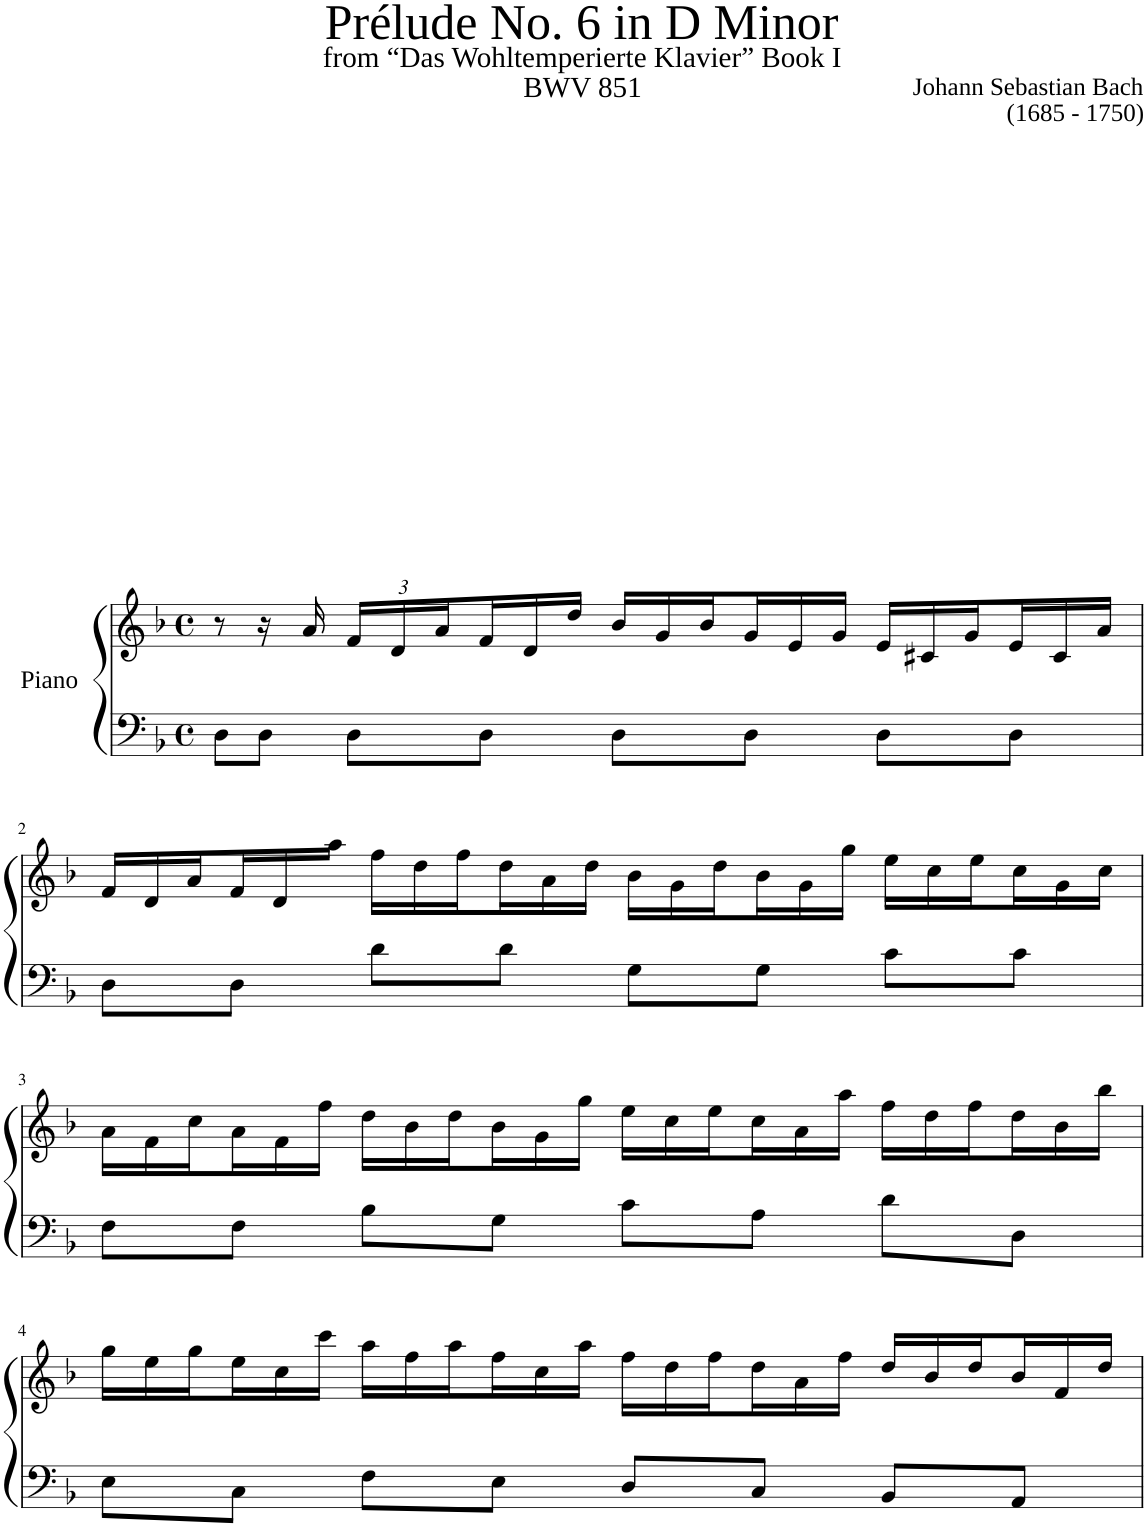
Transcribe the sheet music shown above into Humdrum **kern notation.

**kern	**kern
*part1	*part1
*staff2	*staff1
*I"Piano	*
*I'Pno	*
*clefF4	*clefG2
*k[b-]	*k[b-]
*M4/4	*M4/4
*met(c)	*met(c)
=1	=1
8D\L	8r
8D\J	16r
.	16a/
*	*Xbrackettup
8D\L	24f/LL
.	24d/
.	24a/
*	*Xtuplet
8D\J	24f/
.	24d/
.	24dd/JJ
8D\L	24b-/LL
.	24g/
.	24b-/
8D\J	24g/
.	24e/
.	24g/JJ
8D\L	24e/LL
.	24c#X/
.	24g/
8D\J	24e/
.	24c#/
.	24a/JJ
!!LO:LB:g=z
=2	=2
8D\L	24f/LL
.	24d/
.	24a/
8D\J	24f/
.	24d/
.	24aa\JJ
8d\L	24ff\LL
.	24dd\
.	24ff\
8d\J	24dd\
.	24a\
.	24dd\JJ
8G\L	24b-\LL
.	24g\
.	24dd\
8G\J	24b-\
.	24g\
.	24gg\JJ
8c\L	24ee\LL
.	24cc\
.	24ee\
8c\J	24cc\
.	24g\
.	24cc\JJ
!!LO:LB:g=z
=3	=3
8F\L	24a\LL
.	24f\
.	24cc\
8F\J	24a\
.	24f\
.	24ff\JJ
8B-\L	24dd\LL
.	24b-\
.	24dd\
8G\J	24b-\
.	24g\
.	24gg\JJ
8c\L	24ee\LL
.	24cc\
.	24ee\
8A\J	24cc\
.	24a\
.	24aa\JJ
8d\L	24ff\LL
.	24dd\
.	24ff\
8D\J	24dd\
.	24b-\
.	24bb-\JJ
!!LO:LB:g=z
=4	=4
8E\L	24gg\LL
.	24ee\
.	24gg\
8C\J	24ee\
.	24cc\
.	24ccc\JJ
8F\L	24aa\LL
.	24ff\
.	24aa\
8E\J	24ff\
.	24cc\
.	24aa\JJ
8D/L	24ff\LL
.	24dd\
.	24ff\
8C/J	24dd\
.	24a\
.	24ff\JJ
8BB-/L	24dd/LL
.	24b-/
.	24dd/
8AA/J	24b-/
.	24f/
.	24dd/JJ
=	=
*-	*-
